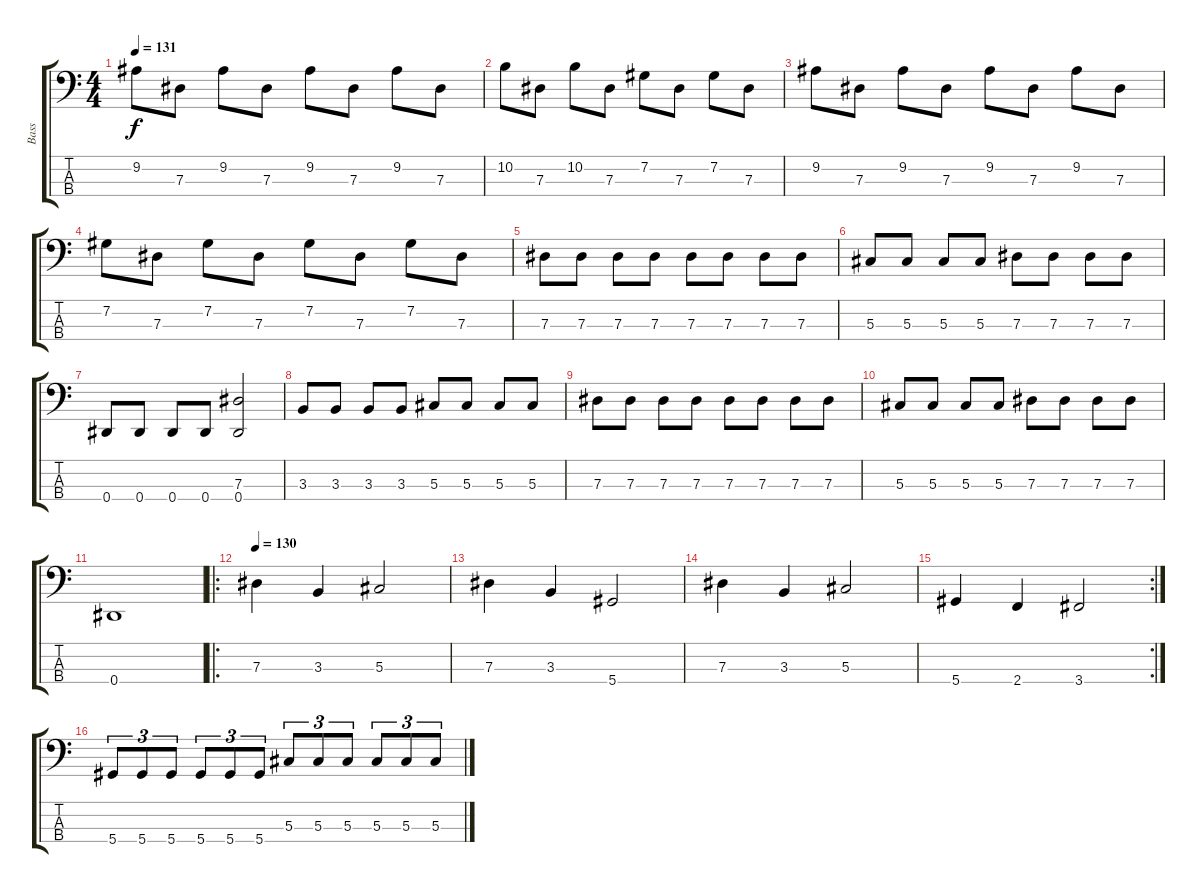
\track ("Bass" "Bass") {instrument electricbassfinger}
\staff {score tabs}
\tuning (Gb2 Db2 Ab1 Eb1) {hide}
\ts (4 4)
\tempo 131
\clef f4
\ks c
9.2.8{dy f} 7.3.8 9.2.8 7.3.8 9.2.8 7.3.8 9.2.8 7.3.8 |
10.2.8 7.3.8 10.2.8 7.3.8 7.2.8 7.3.8 7.2.8 7.3.8 |
9.2.8 7.3.8 9.2.8 7.3.8 9.2.8 7.3.8 9.2.8 7.3.8 |
7.2.8 7.3.8 7.2.8 7.3.8 7.2.8 7.3.8 7.2.8 7.3.8 |
7.3.8 7.3.8 7.3.8 7.3.8 7.3.8 7.3.8 7.3.8 7.3.8 |
5.3.8 5.3.8 5.3.8 5.3.8 7.3.8 7.3.8 7.3.8 7.3.8 |
0.4.8 0.4.8 0.4.8 0.4.8 (7.3 0.4).2 |
3.3.8 3.3.8 3.3.8 3.3.8 5.3.8 5.3.8 5.3.8 5.3.8 |
7.3.8 7.3.8 7.3.8 7.3.8 7.3.8 7.3.8 7.3.8 7.3.8 |
5.3.8 5.3.8 5.3.8 5.3.8 7.3.8 7.3.8 7.3.8 7.3.8 |
0.4.1 |
\ro
\tempo 130
7.3.4 3.3.4 5.3.2 |
7.3.4 3.3.4 5.4.2 |
7.3.4 3.3.4 5.3.2 |
\rc 2
5.4.4 2.4.4 3.4.2 |
5.4.8{tu (3 2)} 5.4.8{tu (3 2)} 5.4.8{tu (3 2)} 5.4.8{tu (3 2)} 5.4.8{tu (3 2)} 5.4.8{tu (3 2)} 5.3.8{tu (3 2)} 5.3.8{tu (3 2)} 5.3.8{tu (3 2)} 5.3.8{tu (3 2)} 5.3.8{tu (3 2)} 5.3.8{tu (3 2)}
